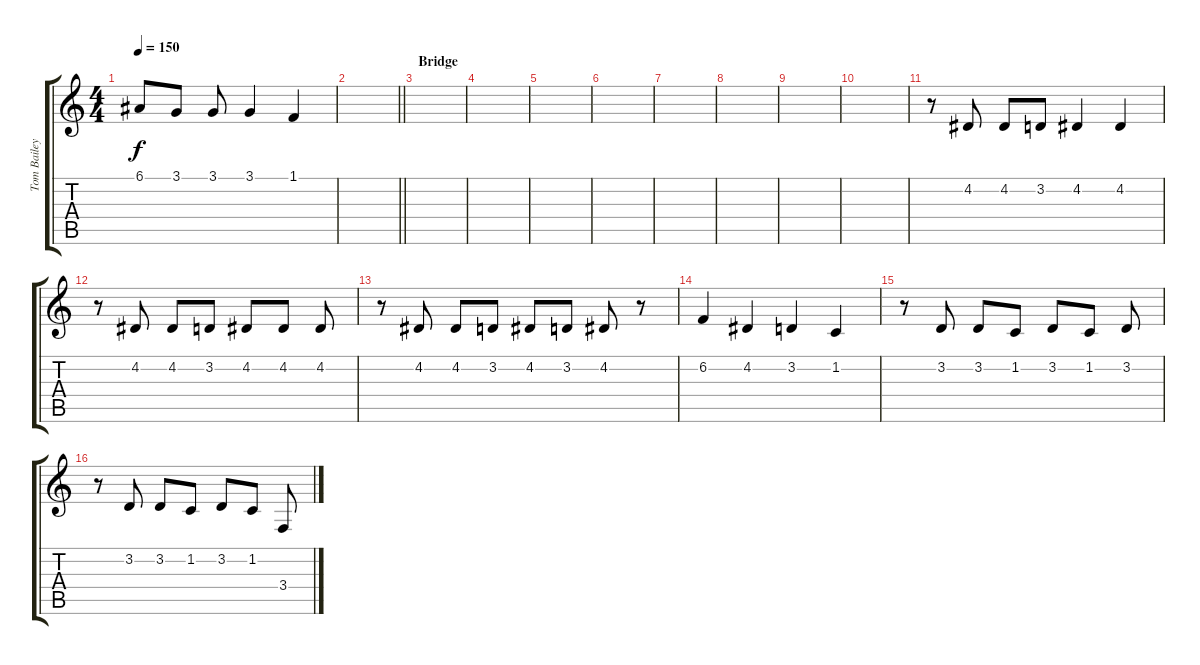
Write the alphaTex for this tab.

\track ("Tom Bailey (Vocals)" "Tom Bailey") {instrument choiraahs}
\staff {score tabs}
\tuning (E4 B3 G3 D3 A2 E2) {hide}
\ts (4 4)
\tempo 150
\clef g2
\ks c
6.1.8{dy f} 3.1.8 3.1.8 3.1.4 1.1.4 |
\barLineRight lightlight
|
\section ("" "Bridge")
|
|
|
|
|
|
|
|
r.8 4.2.8 4.2.8 3.2.8 4.2.4 4.2.4 |
r.8 4.2.8 4.2.8 3.2.8 4.2.8 4.2.8 4.2.8 |
r.8 4.2.8 4.2.8 3.2.8 4.2.8 3.2.8 4.2.8 r.8 |
6.2.4 4.2.4 3.2.4 1.2.4 |
r.8 3.2.8 3.2.8 1.2.8 3.2.8 1.2.8 3.2.8 |
r.8 3.2.8 3.2.8 1.2.8 3.2.8 1.2.8 3.4.8
